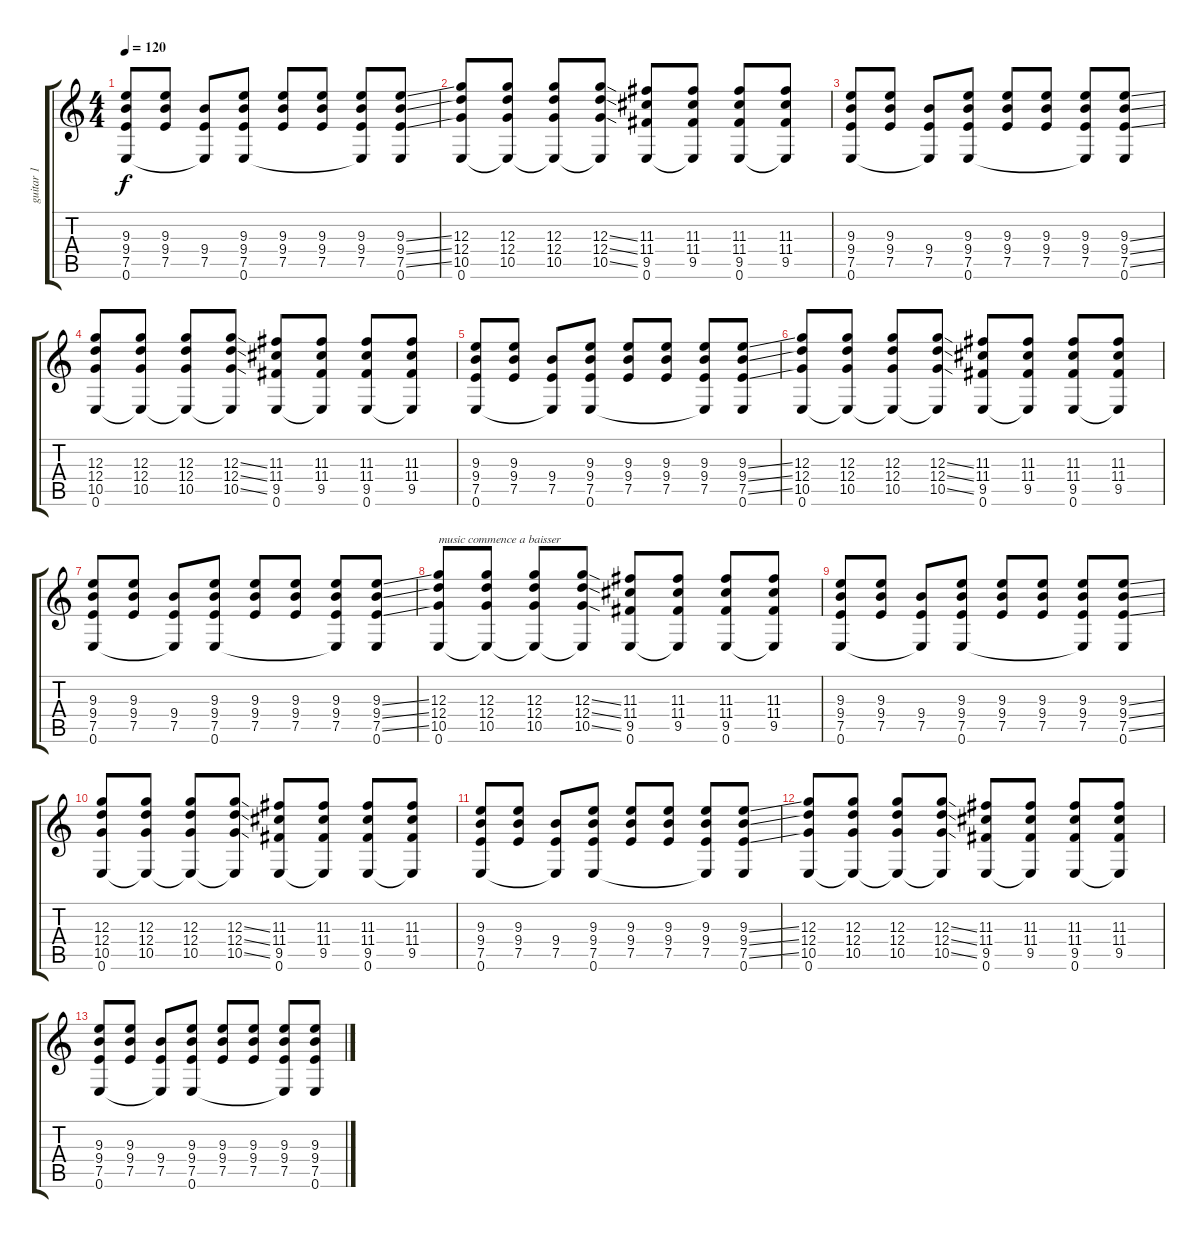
\track ("guitar 1" "guitar 1") {instrument distortionguitar}
\staff {score tabs}
\tuning (E4 B3 G3 D3 A2 E2) {hide}
\ts (4 4)
\tempo 120
\clef g2
\ks c
(9.3 9.4 7.5 0.6).8{dy f} (9.3 9.4 7.5).8 (9.4 7.5 0.6{t}).8 (9.3 9.4 7.5 0.6).8 (9.3 9.4 7.5).8 (9.3 9.4 7.5).8 (9.3 9.4 7.5 0.6{t}).8 (9.3{ss} 9.4{ss} 7.5{ss} 0.6).8 |
(12.3 12.4 10.5 0.6).8 (12.3 12.4 10.5 0.6{t}).8 (12.3 12.4 10.5 0.6{t}).8 (12.3{ss} 12.4{ss} 10.5{ss} 0.6{t}).8 (11.3 11.4 9.5 0.6).8 (11.3 11.4 9.5 0.6{t}).8 (11.3 11.4 9.5 0.6).8 (11.3 11.4 9.5 0.6{t}).8 |
(9.3 9.4 7.5 0.6).8 (9.3 9.4 7.5).8 (9.4 7.5 0.6{t}).8 (9.3 9.4 7.5 0.6).8 (9.3 9.4 7.5).8 (9.3 9.4 7.5).8 (9.3 9.4 7.5 0.6{t}).8 (9.3{ss} 9.4{ss} 7.5{ss} 0.6).8 |
(12.3 12.4 10.5 0.6).8 (12.3 12.4 10.5 0.6{t}).8 (12.3 12.4 10.5 0.6{t}).8 (12.3{ss} 12.4{ss} 10.5{ss} 0.6{t}).8 (11.3 11.4 9.5 0.6).8 (11.3 11.4 9.5 0.6{t}).8 (11.3 11.4 9.5 0.6).8 (11.3 11.4 9.5 0.6{t}).8 |
(9.3 9.4 7.5 0.6).8 (9.3 9.4 7.5).8 (9.4 7.5 0.6{t}).8 (9.3 9.4 7.5 0.6).8 (9.3 9.4 7.5).8 (9.3 9.4 7.5).8 (9.3 9.4 7.5 0.6{t}).8 (9.3{ss} 9.4{ss} 7.5{ss} 0.6).8 |
(12.3 12.4 10.5 0.6).8 (12.3 12.4 10.5 0.6{t}).8 (12.3 12.4 10.5 0.6{t}).8 (12.3{ss} 12.4{ss} 10.5{ss} 0.6{t}).8 (11.3 11.4 9.5 0.6).8 (11.3 11.4 9.5 0.6{t}).8 (11.3 11.4 9.5 0.6).8 (11.3 11.4 9.5 0.6{t}).8 |
(9.3 9.4 7.5 0.6).8 (9.3 9.4 7.5).8 (9.4 7.5 0.6{t}).8 (9.3 9.4 7.5 0.6).8 (9.3 9.4 7.5).8 (9.3 9.4 7.5).8 (9.3 9.4 7.5 0.6{t}).8 (9.3{ss} 9.4{ss} 7.5{ss} 0.6).8 |
(12.3 12.4 10.5 0.6).8{txt "music commence a baisser" volume 6} (12.3 12.4 10.5 0.6{t}).8 (12.3 12.4 10.5 0.6{t}).8 (12.3{ss} 12.4{ss} 10.5{ss} 0.6{t}).8 (11.3 11.4 9.5 0.6).8 (11.3 11.4 9.5 0.6{t}).8 (11.3 11.4 9.5 0.6).8 (11.3 11.4 9.5 0.6{t}).8 |
(9.3 9.4 7.5 0.6).8 (9.3 9.4 7.5).8 (9.4 7.5 0.6{t}).8 (9.3 9.4 7.5 0.6).8 (9.3 9.4 7.5).8 (9.3 9.4 7.5).8 (9.3 9.4 7.5 0.6{t}).8 (9.3{ss} 9.4{ss} 7.5{ss} 0.6).8 |
(12.3 12.4 10.5 0.6).8{volume 4} (12.3 12.4 10.5 0.6{t}).8 (12.3 12.4 10.5 0.6{t}).8 (12.3{ss} 12.4{ss} 10.5{ss} 0.6{t}).8 (11.3 11.4 9.5 0.6).8 (11.3 11.4 9.5 0.6{t}).8 (11.3 11.4 9.5 0.6).8 (11.3 11.4 9.5 0.6{t}).8 |
(9.3 9.4 7.5 0.6).8 (9.3 9.4 7.5).8 (9.4 7.5 0.6{t}).8 (9.3 9.4 7.5 0.6).8 (9.3 9.4 7.5).8 (9.3 9.4 7.5).8 (9.3 9.4 7.5 0.6{t}).8 (9.3{ss} 9.4{ss} 7.5{ss} 0.6).8 |
(12.3 12.4 10.5 0.6).8{volume 0} (12.3 12.4 10.5 0.6{t}).8 (12.3 12.4 10.5 0.6{t}).8 (12.3{ss} 12.4{ss} 10.5{ss} 0.6{t}).8 (11.3 11.4 9.5 0.6).8 (11.3 11.4 9.5 0.6{t}).8 (11.3 11.4 9.5 0.6).8 (11.3 11.4 9.5 0.6{t}).8 |
(9.3 9.4 7.5 0.6).8 (9.3 9.4 7.5).8 (9.4 7.5 0.6{t}).8 (9.3 9.4 7.5 0.6).8 (9.3 9.4 7.5).8 (9.3 9.4 7.5).8 (9.3 9.4 7.5 0.6{t}).8 (9.3 9.4 7.5 0.6).8
